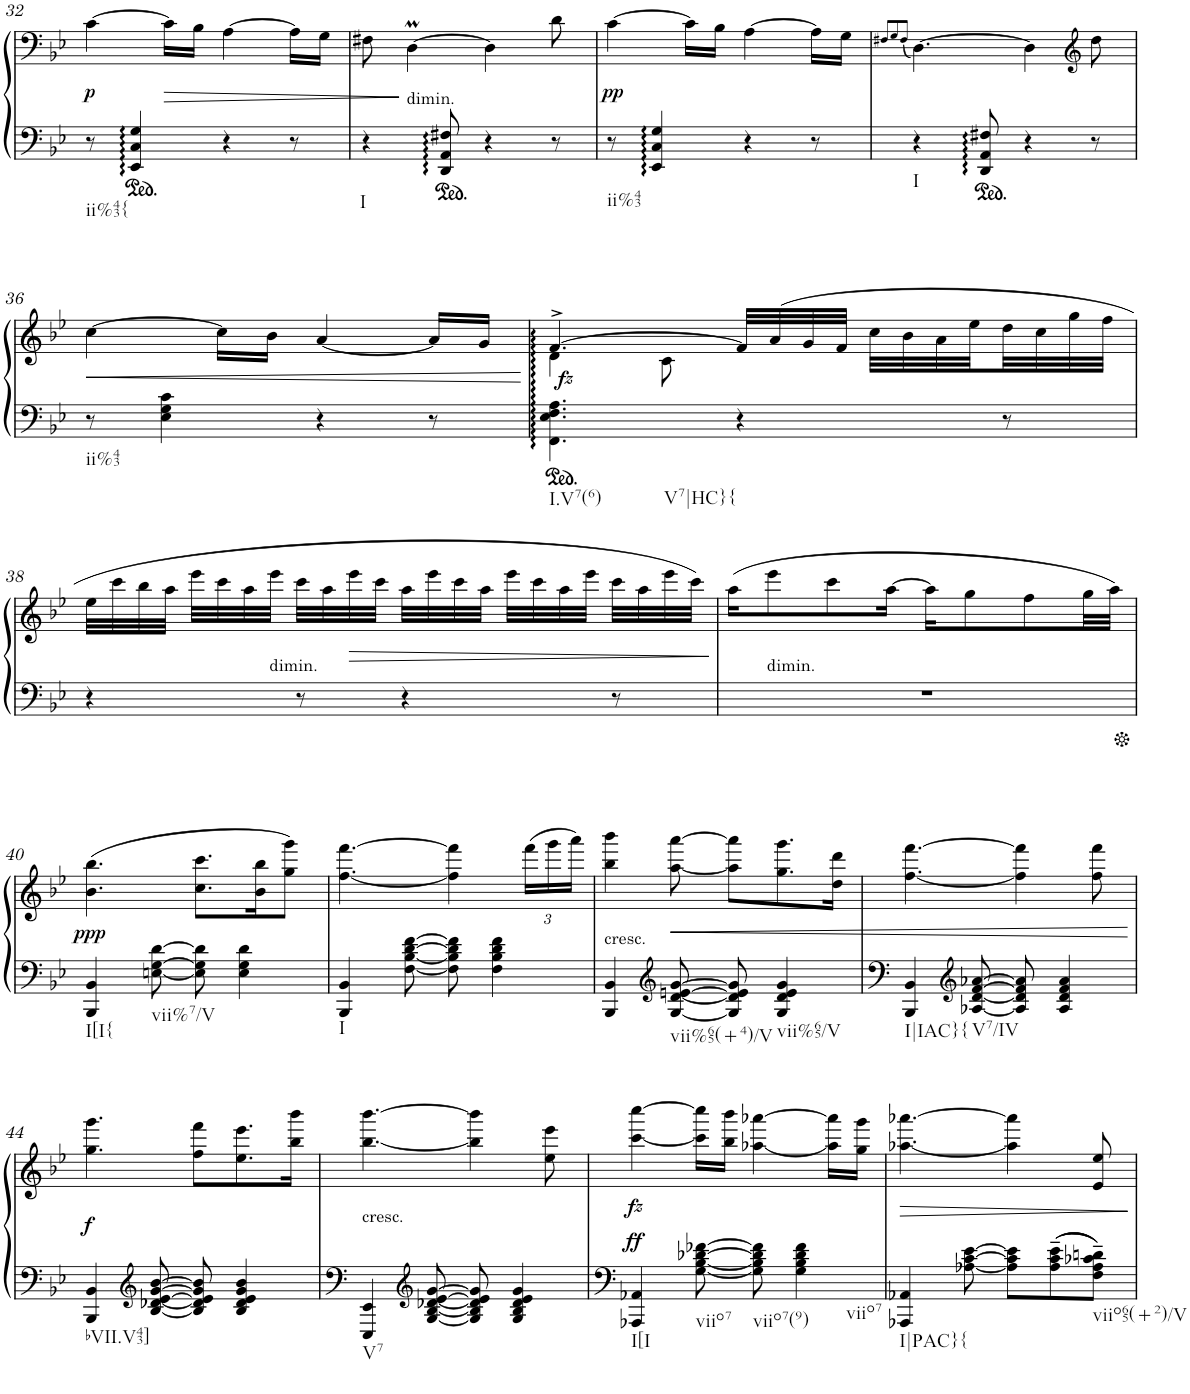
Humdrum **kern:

**kern	**kern	**dynam
*part1	*part1	*part1
*staff2	*staff1	*staff1/2
*I"Piano	*	*
*I'Pno.	*	*
!!LO:PB:g=z
*clefG2	*clefG2	*
*k[b-e-]	*k[b-e-]	*
*M6/8	*M6/8	*
=32	=32	=32
!LO:TX:b:t=ii%43{	!	!
!	!	!LO:DY:b
8r	[4c\	p
4EE-/ 4C/ 4G/	.	.
!	!	!LO:HP:b
.	16c\LL]	>
.	16B-\JJ	.
4r	[4A\	.
8r	16A\LL]	.
.	16G\JJ	.
=33	=33	=33
!LO:TX:b:t=I	!	!
4r	8F#X\	.
!	!LO:TX:b:t=dimin.	!
.	[4Dm\	.
8DD/ 8AA/ 8F#X/	.	.
4r	4D\]	.
8r	8d\	.
=34	=34	=34
!LO:TX:b:t=ii%43	!	!
!	!	!LO:DY:b
8r	[4c\	pp
4EE-/ 4C/ 4G/	.	.
.	16c\LL]	.
.	16B-\JJ	.
4r	[4A\	.
8r	16A\LL]	.
.	16G\JJ	.
=35	=35	=35
.	8qF#X/L	.
.	8qG/	.
.	(8qF#/J	.
!LO:TX:b:t=I	!	!
4r	[4.D\)	.
8DD/ 8AA/ 8F#X/	.	.
4r	4D\]	.
*	*clefG2	*
8r	8dd\	.
!!LO:LB:g=z
=36	=36	=36
!LO:TX:b:t=ii%43	!	!
!	!	!LO:HP:b
8r	[4cc\	<
4E-\ 4G\ 4c\	.	.
.	16cc\LL]	.
.	16b-\JJ	.
4r	[4a/	.
8r	16a/LL]	.
.	16g/JJ	.
.	.	]
=37	=37	=37
*	*^	*
!LO:TX:b:t=I.V7(6)	!	!	!
!LO:TX:b:t=V7|HC}{	!	!	!
!	!	!	!LO:DY:b
4.FF\ 4.E-\ 4.F\ 4.A\	[4.f^/	4d\	fz
.	.	8c\	.
4r	32f/LLL]	4.ryy	.
.	(32a/	.	.
.	32g/	.	.
.	32f/JJJ	.	.
.	32cc\LLL	.	.
.	32b-\	.	.
.	32a\	.	.
.	32ee-\	.	.
8r	32dd\	.	.
.	32cc\	.	.
.	32gg\	.	.
.	32ff\JJJ	.	.
*	*v	*v	*
!!LO:LB:g=z
=38	=38	=38
4r	32ee-\LLL	.
.	32ccc\	.
.	32bb-\	.
.	32aa\JJJ	.
.	32eee-\LLL	.
.	32ccc\	.
.	32aa\	.
!	!LO:TX:b:t=dimin.	!
.	32eee-\JJJ	.
8r	32ccc\LLL	.
.	32aa\	.
!	!	!LO:HP:b
.	32eee-\	>
.	32ccc\JJJ	.
4r	32aa\LLL	.
.	32eee-\	.
.	32ccc\	.
.	32aa\JJJ	.
.	32eee-\LLL	.
.	32ccc\	.
.	32aa\	.
.	32eee-\JJJ	.
8r	32ccc\LLL	.
.	32aa\	.
.	32eee-\	.
.	32ccc\JJJ)	.
.	.	[
=39	=39	=39
2.r	(16aa\KL	.
!	!LO:TX:b:t=dimin.	!
.	8eee-\	.
.	8ccc\	.
.	[16aa\Jk	.
.	16aa\KL]	.
.	8gg\	.
.	8ff\	.
.	32gg\LL	.
.	32aa\JJJ)	.
!!LO:LB:g=z
=40	=40	=40
!LO:TX:b:t=I[I{	!	!
!	!	!LO:DY:b
4BBB-/ 4BB-/	(4.b-\ 4.bb-\	ppp
!LO:TX:b:t=vii%7/V	!	!
[8En\ [8G\ [8d\	.	.
8E\] 8G\] 8d\]	8.cc\ 8.ccc\L	.
4E\ 4G\ 4d\	.	.
.	16b-\ 16bb-\K	.
.	8gg\ 8ggg\J)	.
=41	=41	=41
!LO:TX:b:t=I	!	!
4BBB-/ 4BB-/	[4.ff\ [4.fff\	.
[8F\ [8B-\ [8d\ [8f\	.	.
8F\] 8B-\] 8d\] 8f\]	4ff\] 4fff\]	.
4F\ 4B-\ 4d\ 4f\	.	.
*	*Xbrackettup	*
.	(24fff\LL	.
.	24ggg\	.
.	24aaa\JJ)	.
=42	=42	=42
!	!LO:TX:b:t=cresc.	!
4BBB-/ 4BB-/	4bb-\ 4bbb-\	.
*clefG2	*	*
!LO:TX:b:t=vii%65(+4)/V	!	!
!	!	!LO:HP:b
[8G/ [8d/ [8en/ [8g/	[8aa\ [8aaa\	<
8G/] 8d/] 8e/] 8g/]	8aa\] 8aaa\]L	.
!LO:TX:b:t=vii%65/V	!	!
4G/ 4d/ 4e/ 4g/	8.gg\ 8.ggg\	.
.	16dd\ 16ddd\Jk	.
=43	=43	=43
!LO:TX:b:t=I|IAC}{	!	!
4BBB-/ 4BB-/	[4.ff\ [4.fff\	.
*clefG2	*	*
!LO:TX:b:t=V7/IV	!	!
[8A-X/ [8d/ [8f/ [8a-X/	.	.
8A-/] 8d/] 8f/] 8a-/]	4ff\] 4fff\]	.
4A-/ 4d/ 4f/ 4a-/	.	.
.	8ff\ 8fff\	.
.	.	]
!!LO:LB:g=z
=44	=44	=44
!LO:TX:b:t=bVII.V43]	!	!
!	!	!LO:DY:b
4BBB-/ 4BB-/	4.gg\ 4.ggg\	f
*clefG2	*	*
[8B-/ [8d-X/ [8e-/ [8g/ [8b-/	.	.
8B-/] 8d-/] 8e-/] 8g/] 8b-/]	8ff\ 8fff\L	.
4B-/ 4d-/ 4e-/ 4g/ 4b-/	8.ee-\ 8.eee-\	.
.	16bb-\ 16bbb-\Jk	.
=45	=45	=45
!	!LO:TX:b:t=cresc.	!
!LO:TX:b:t=V7	!	!
4EEE-/ 4EE-/	[4.bb-\ [4.bbb-\	.
*clefG2	*	*
[8G/ [8B-/ [8d-X/ [8e-/ [8g/	.	.
8G/] 8B-/] 8d-/] 8e-/] 8g/]	4bb-\] 4bbb-\]	.
4G/ 4B-/ 4d-/ 4e-/ 4g/	.	.
.	8ee-\ 8eee-\	.
=46	=46	=46
!LO:TX:b:t=I[I	!	!
!	!	!LO:DY:a=2
!	!	!LO:DY:n=1:b
4AAA-X/ 4AA-X/	[4ccc\ [4cccc\	ff fz
!LO:TX:b:t=viio7	!	!
[8G\ [8B-\ [8d-X\ [8f-X\	16ccc\] 16cccc\]LL	.
.	16bb-\ 16bbb-\JJ	.
!LO:TX:b:t=viio7(9)	!	!
8G\] 8B-\] 8d-\] 8f-\]	[4aa-X\ [4aaa-X\	.
!LO:TX:b:t=viio7	!	!
4G\ 4B-\ 4d-\ 4f-\	.	.
.	16aa-\] 16aaa-\]LL	.
.	16gg\ 16ggg\JJ	.
=47	=47	=47
!LO:TX:b:t=I|PAC}{	!	!
4AAA-X/ 4AA-X/	[4.aa-X\ [4.aaa-X\	.
[8A-X\ [8c\ [8e-\	.	.
8A-\] 8c\] 8e-\]L	4aa-\] 4aaa-\]	.
8A-\~ 8c\~ 8e-\~	.	.
!LO:TX:b:t=viio65(+2)/V	!	!
8F\~ 8A-\~ 8c-X\~ 8dn\~J	8e-/ 8ee-/	.
.	.	[
=	=	=
*-	*-	*-
